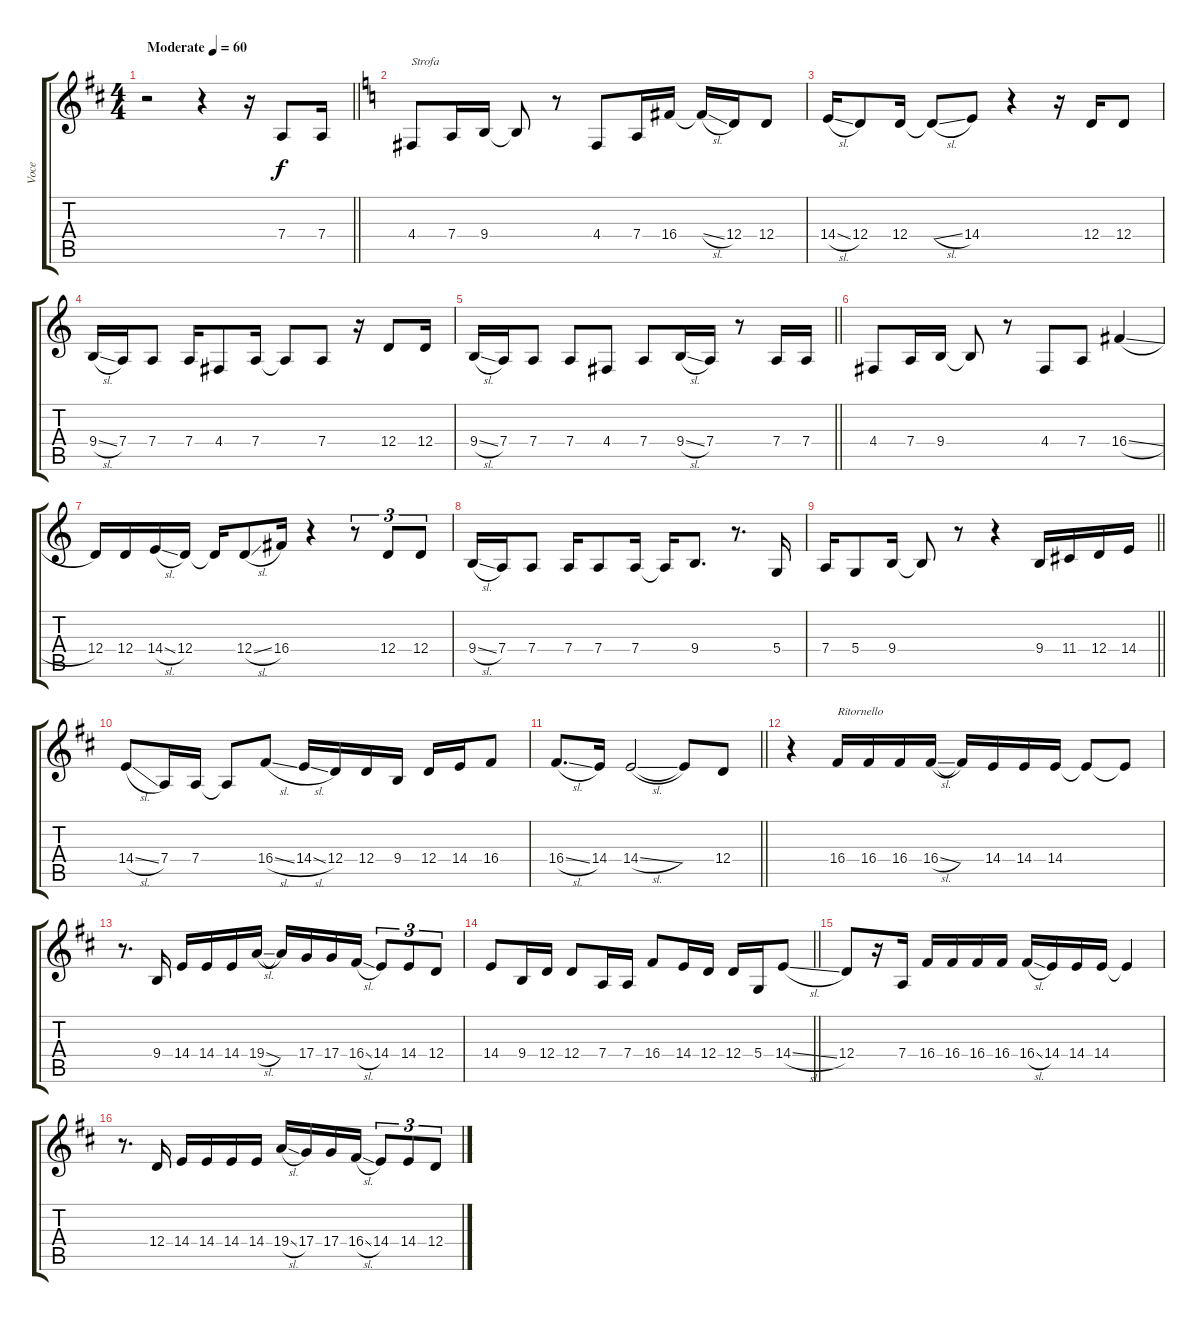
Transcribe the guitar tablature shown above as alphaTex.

\track ("Voce" "Voce") {instrument lead1square}
\staff {score tabs}
\tuning (E4 B3 G3 D3 A2 E2) {hide}
\ts (4 4)
\tempo (60 "Moderate")
\clef g2
\barLineRight lightlight
\ks d
r.2{dy f instrument lead1square} r.4 r.16 7.4.8 7.4.16 |
\ks c
4.4.8{txt "Strofa"} 7.4.16 9.4.16 9.4{t}.8 r.8 4.4.8 7.4.16 16.4.16 16.4{sl t}.16 12.4.16 12.4.8 |
14.4{sl}.16 12.4.8 12.4.16 12.4{sl t}.8 14.4.8 r.4 r.16 12.4.16 12.4.8 |
9.4{sl}.16 7.4.16 7.4.8 7.4.16 4.4.8 7.4.16 7.4{t}.8 7.4.8 r.16 12.4.8 12.4.16 |
\barLineRight lightlight
9.4{sl}.16 7.4.16 7.4.8 7.4.8 4.4.8 7.4.8 9.4{sl}.16 7.4.16 r.8 7.4.16 7.4.16 |
4.4.8 7.4.16 9.4.16 9.4{t}.8 r.8 4.4.8 7.4.8 16.4{sl}.4 |
12.4.16 12.4.16 14.4{sl}.16 12.4.16 12.4{t}.16 12.4{sl}.8 16.4.16 r.4 r.8{tu (3 2)} 12.4.8{tu (3 2)} 12.4.8{tu (3 2)} |
9.4{sl}.16 7.4.16 7.4.8 7.4.16 7.4.8 7.4.16 7.4{t}.16 9.4.8{d} r.8{d} 5.4.16 |
\barLineRight lightlight
7.4.16 5.4.8 9.4.16 9.4{t}.8 r.8 r.4 9.4.16 11.4.16 12.4.16 14.4.16 |
\ks d
14.4{sl}.8 7.4.16 7.4.16 7.4{t}.8 16.4{sl}.8 14.4{sl}.16 12.4.16 12.4.16 9.4.16 12.4.16 14.4.16 16.4.8 |
\barLineRight lightlight
16.4{sl}.8{d} 14.4.16 14.4{sl}.2 14.4{t}.8 12.4.8 |
r.4 16.4.16{txt "Ritornello"} 16.4.16 16.4.16 16.4{sl}.16 16.4{t}.16 14.4.16 14.4.16 14.4.16 14.4{t}.8 14.4{t}.8 |
r.8{d} 9.4.16 14.4.16 14.4.16 14.4.16 19.4{sl}.16 19.4{t}.16 17.4.16 17.4.16 16.4{sl}.16 14.4.8{tu (3 2)} 14.4.8{tu (3 2)} 12.4.8{tu (3 2)} |
\barLineRight lightlight
14.4.8 9.4.16 12.4.16 12.4.8 7.4.16 7.4.16 16.4.8 14.4.16 12.4.16 12.4.16 5.4.16 14.4{sl}.8 |
12.4.8 r.16 7.4.16 16.4.16 16.4.16 16.4.16 16.4.16 16.4{sl}.16 14.4.16 14.4.16 14.4.16 14.4{t}.4 |
r.8{d} 12.4.16 14.4.16 14.4.16 14.4.16 14.4.16 19.4{sl}.16 17.4.16 17.4.16 16.4{sl}.16 14.4.8{tu (3 2)} 14.4.8{tu (3 2)} 12.4.8{tu (3 2)}
